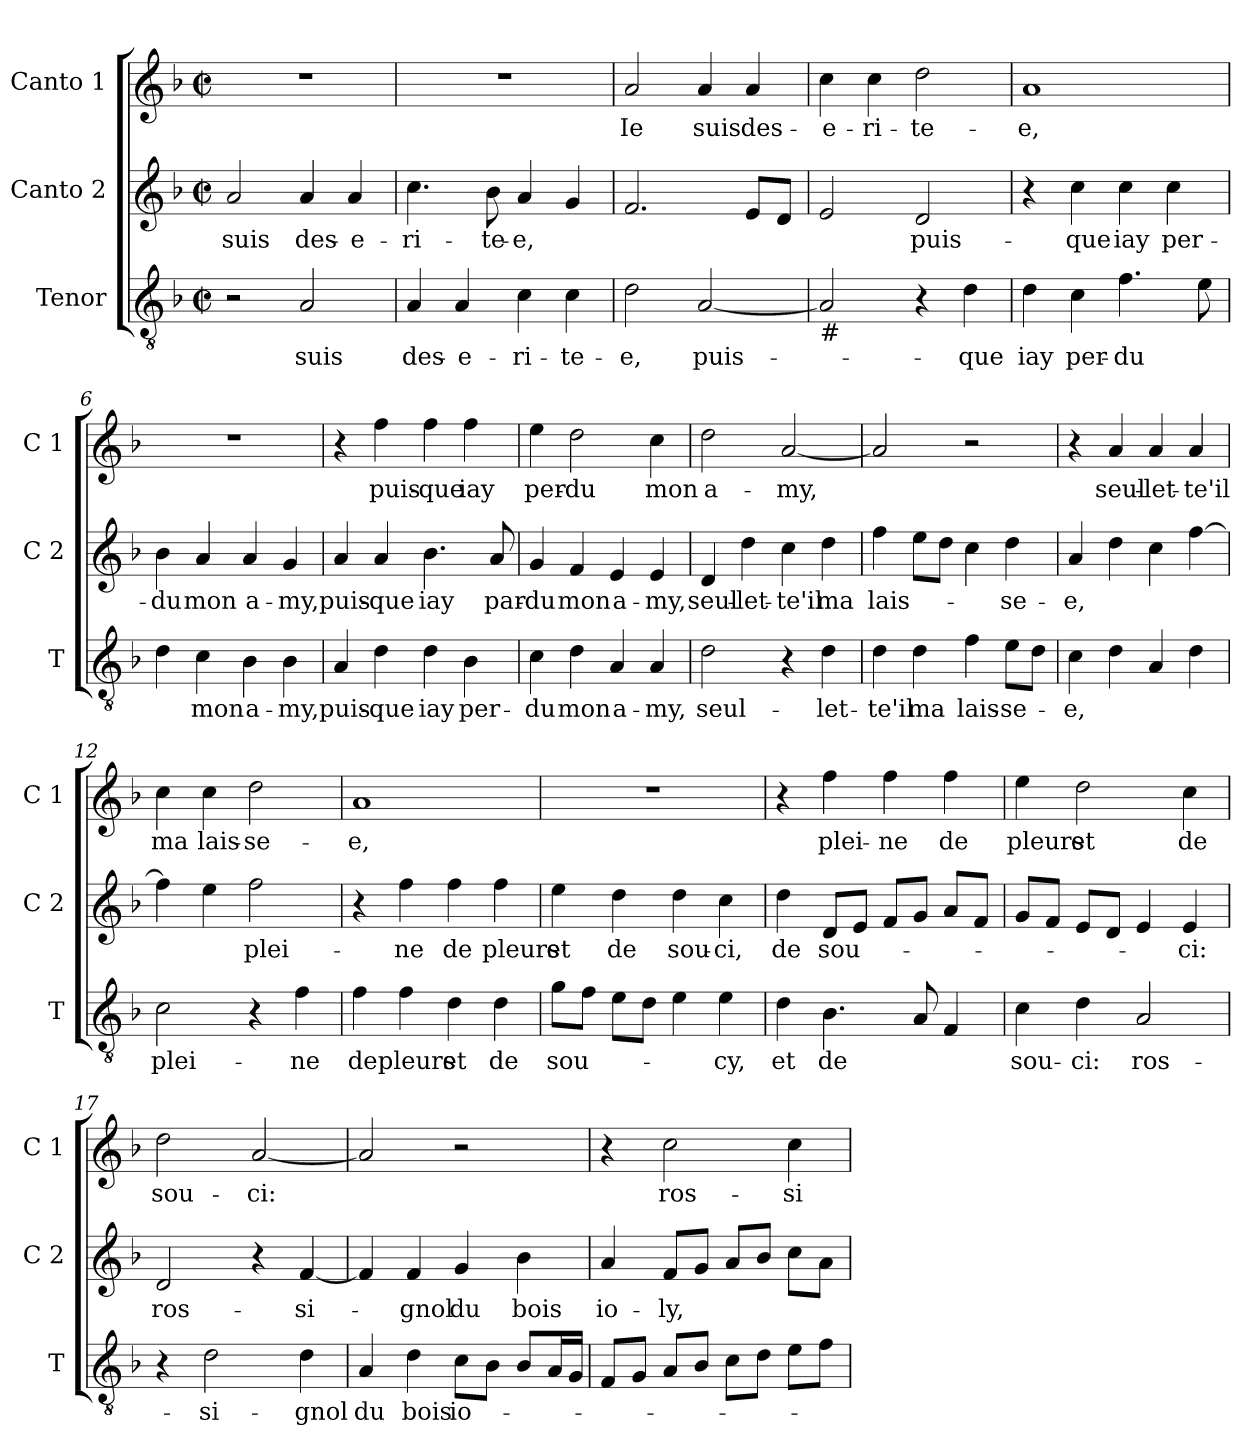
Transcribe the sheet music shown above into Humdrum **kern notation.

**kern	**text	**kern	**text	**kern	**text
*part3	*part3	*part2	*part2	*part1	*part1
*staff3	*staff3	*staff2	*staff2	*staff1	*staff1
*I"Tenor	*	*I"Canto 2	*	*I"Canto 1	*
*I'T	*	*I'C 2	*	*I'C 1	*
*clefGv2	*	*clefG2	*	*clefG2	*
*k[b-]	*	*k[b-]	*	*k[b-]	*
*F:	*	*F:	*	*F:	*
*M2/2	*	*M2/2	*	*M2/2	*
*met(c|)	*	*met(c|)	*	*met(c|)	*
=1	=1	=1	=1	=1	=1
!	!	!	!LO:LY:b	!	!
2r	.	2a/	suis	1r	.
!	!LO:LY:b	!	!LO:LY:b	!	!
2A/	suis	4a/	des-	.	.
!	!	!	!LO:LY:b	!	!
.	.	4a/	-e-	.	.
=2	=2	=2	=2	=2	=2
!	!LO:LY:b	!	!LO:LY:b	!	!
4A/	des-	4.cc\	-ri-	1r	.
!	!LO:LY:b	!	!	!	!
4A/	-e-	.	.	.	.
!	!	!	!LO:LY:b	!	!
.	.	8b-\	-te-	.	.
!	!LO:LY:b	!	!LO:LY:b	!	!
4c\	-ri-	4a/	-e,	.	.
!	!LO:LY:b	!	!	!	!
4c\	-te-	4g/	.	.	.
=3	=3	=3	=3	=3	=3
!	!LO:LY:b	!	!	!	!LO:LY:b
2d\	-e,	2.f/	.	2a/	Ie
!	!LO:LY:b	!	!	!	!LO:LY:b
[2A/	puis-	.	.	4a/	suis
!	!	!	!	!	!LO:LY:b
.	.	8e/L	.	4a/	des-
.	.	8d/J	.	.	.
=4	=4	=4	=4	=4	=4
!LO:TX:b:t=#	!	!	!	!	!
!	!	!	!	!	!LO:LY:b
2A/]	.	2e/	.	4cc\	-e-
!	!	!	!	!	!LO:LY:b
.	.	.	.	4cc\	-ri-
!	!	!	!LO:LY:b	!	!LO:LY:b
4r	.	2d/	puis-	2dd\	-te-
!	!LO:LY:b	!	!	!	!
4d\	-que	.	.	.	.
!!LO:LB:g=z
=5	=5	=5	=5	=5	=5
!	!LO:LY:b	!	!	!	!LO:LY:b
4d\	iay	4r	.	1a	-e,
!	!LO:LY:b	!	!LO:LY:b	!	!
4c\	per-	4cc\	-que	.	.
!	!LO:LY:b	!	!LO:LY:b	!	!
4.f\	-du	4cc\	iay	.	.
!	!	!	!LO:LY:b	!	!
.	.	4cc\	per-	.	.
8e\	.	.	.	.	.
=6	=6	=6	=6	=6	=6
!	!	!	!LO:LY:b	!	!
4d\	.	4b-\	-du	1r	.
!	!LO:LY:b	!	!LO:LY:b	!	!
4c\	mon	4a/	mon	.	.
!	!LO:LY:b	!	!LO:LY:b	!	!
4B-\	a-	4a/	a-	.	.
!	!LO:LY:b	!	!LO:LY:b	!	!
4B-\	-my,	4g/	-my,	.	.
=7	=7	=7	=7	=7	=7
!	!LO:LY:b	!	!LO:LY:b	!	!
4A/	puis-	4a/	puis-	4r	.
!	!LO:LY:b	!	!LO:LY:b	!	!LO:LY:b
4d\	-que	4a/	-que	4ff\	puis-
!	!LO:LY:b	!	!LO:LY:b	!	!LO:LY:b
4d\	iay	4.b-\	iay	4ff\	-que
!	!LO:LY:b	!	!	!	!LO:LY:b
4B-\	per-	.	.	4ff\	iay
!	!	!	!LO:LY:b	!	!
.	.	8a/	par-	.	.
=8	=8	=8	=8	=8	=8
!	!LO:LY:b	!	!LO:LY:b	!	!LO:LY:b
4c\	-du	4g/	-du	4ee\	per-
!	!LO:LY:b	!	!LO:LY:b	!	!LO:LY:b
4d\	mon	4f/	mon	2dd\	-du
!	!LO:LY:b	!	!LO:LY:b	!	!
4A/	a-	4e/	a-	.	.
!	!LO:LY:b	!	!LO:LY:b	!	!LO:LY:b
4A/	-my,	4e/	-my,	4cc\	mon
=9	=9	=9	=9	=9	=9
!	!LO:LY:b	!	!LO:LY:b	!	!LO:LY:b
2d\	seul-	4d/	seul-	2dd\	a-
!	!	!	!LO:LY:b	!	!
.	.	4dd\	-let-	.	.
!	!	!	!LO:LY:b	!	!LO:LY:b
4r	.	4cc\	-te'il	[2a/	-my,
!	!LO:LY:b	!	!LO:LY:b	!	!
4d\	-let-	4dd\	ma	.	.
!!LO:LB:g=z
=10	=10	=10	=10	=10	=10
!	!LO:LY:b	!	!LO:LY:b	!	!
4d\	-te'il	4ff\	lais-	2a/]	.
!	!LO:LY:b	!	!	!	!
4d\	ma	8ee\L	.	.	.
.	.	8dd\J	.	.	.
!	!LO:LY:b	!	!	!	!
4f\	lais-	4cc\	.	2r	.
!	!LO:LY:b	!	!LO:LY:b	!	!
8e\L	-se-	4dd\	-se-	.	.
8d\J	.	.	.	.	.
=11	=11	=11	=11	=11	=11
!	!LO:LY:b	!	!LO:LY:b	!	!
4c\	-e,	4a/	-e,	4r	.
!	!	!	!	!	!LO:LY:b
4d\	.	4dd\	.	4a/	seul-
!	!	!	!	!	!LO:LY:b
4A/	.	4cc\	.	4a/	-let-
!	!	!	!	!	!LO:LY:b
4d\	.	[4ff\	.	4a/	-te'il
=12	=12	=12	=12	=12	=12
!	!LO:LY:b	!	!	!	!LO:LY:b
2c\	plei-	4ff\]	.	4cc\	ma
!	!	!	!	!	!LO:LY:b
.	.	4ee\	.	4cc\	lais-
!	!	!	!LO:LY:b	!	!LO:LY:b
4r	.	2ff\	plei-	2dd\	-se-
!	!LO:LY:b	!	!	!	!
4f\	-ne	.	.	.	.
=13	=13	=13	=13	=13	=13
!	!LO:LY:b	!	!	!	!LO:LY:b
4f\	de	4r	.	1a	-e,
!	!LO:LY:b	!	!LO:LY:b	!	!
4f\	pleurs	4ff\	-ne	.	.
!	!LO:LY:b	!	!LO:LY:b	!	!
4d\	et	4ff\	de	.	.
!	!LO:LY:b	!	!LO:LY:b	!	!
4d\	de	4ff\	pleurs	.	.
=14	=14	=14	=14	=14	=14
!	!LO:LY:b	!	!LO:LY:b	!	!
8g\L	sou-	4ee\	et	1r	.
8f\J	.	.	.	.	.
!	!	!	!LO:LY:b	!	!
8e\L	.	4dd\	de	.	.
8d\J	.	.	.	.	.
!	!	!	!LO:LY:b	!	!
4e\	.	4dd\	sou-	.	.
!	!LO:LY:b	!	!LO:LY:b	!	!
4e\	-cy,	4cc\	-ci,	.	.
!!LO:PB:g=z
=15	=15	=15	=15	=15	=15
!	!LO:LY:b	!	!LO:LY:b	!	!
4d\	et	4dd\	de	4r	.
!	!LO:LY:b	!	!LO:LY:b	!	!LO:LY:b
4.B-\	de	8d/L	sou-	4ff\	plei-
.	.	8e/J	.	.	.
!	!	!	!	!	!LO:LY:b
.	.	8f/L	.	4ff\	-ne
8A/	.	8g/J	.	.	.
!	!	!	!	!	!LO:LY:b
4F/	.	8a/L	.	4ff\	de
.	.	8f/J	.	.	.
=16	=16	=16	=16	=16	=16
!	!LO:LY:b	!	!	!	!LO:LY:b
4c\	sou-	8g/L	.	4ee\	pleurs
.	.	8f/J	.	.	.
!	!LO:LY:b	!	!	!	!LO:LY:b
4d\	-ci:	8e/L	.	2dd\	et
.	.	8d/J	.	.	.
!	!LO:LY:b	!	!	!	!
2A/	ros-	4e/	.	.	.
!	!	!	!LO:LY:b	!	!LO:LY:b
.	.	4e/	-ci:	4cc\	de
=17	=17	=17	=17	=17	=17
!	!	!	!LO:LY:b	!	!LO:LY:b
4r	.	2d/	ros-	2dd\	sou-
!	!LO:LY:b	!	!	!	!
2d\	-si-	.	.	.	.
!	!	!	!	!	!LO:LY:b
.	.	4r	.	[2a/	-ci:
!	!LO:LY:b	!	!LO:LY:b	!	!
4d\	-gnol	[4f/	-si-	.	.
=18	=18	=18	=18	=18	=18
!	!LO:LY:b	!	!	!	!
4A/	du	4f/]	.	2a/]	.
!	!LO:LY:b	!	!LO:LY:b	!	!
4d\	bois	4f/	-gnol	.	.
!	!LO:LY:b	!	!LO:LY:b	!	!
8c\L	io-	4g/	du	2r	.
8B-\J	.	.	.	.	.
!	!	!	!LO:LY:b	!	!
8B-/L	.	4b-\	bois	.	.
16A/L	.	.	.	.	.
16G/JJ	.	.	.	.	.
=19	=19	=19	=19	=19	=19
!	!	!	!LO:LY:b	!	!
8F/L	.	4a/	io-	4r	.
8G/J	.	.	.	.	.
!	!	!	!LO:LY:b	!	!LO:LY:b
8A/L	.	8f/L	-ly,	2cc\	ros-
8B-/J	.	8g/J	.	.	.
8c\L	.	8a/L	.	.	.
8d\J	.	8b-/J	.	.	.
!	!	!	!	!	!LO:LY:b
8e\L	.	8cc\L	.	4cc\	-si-
8f\J	.	8a\J	.	.	.
=	=	=	=	=	=
*-	*-	*-	*-	*-	*-
